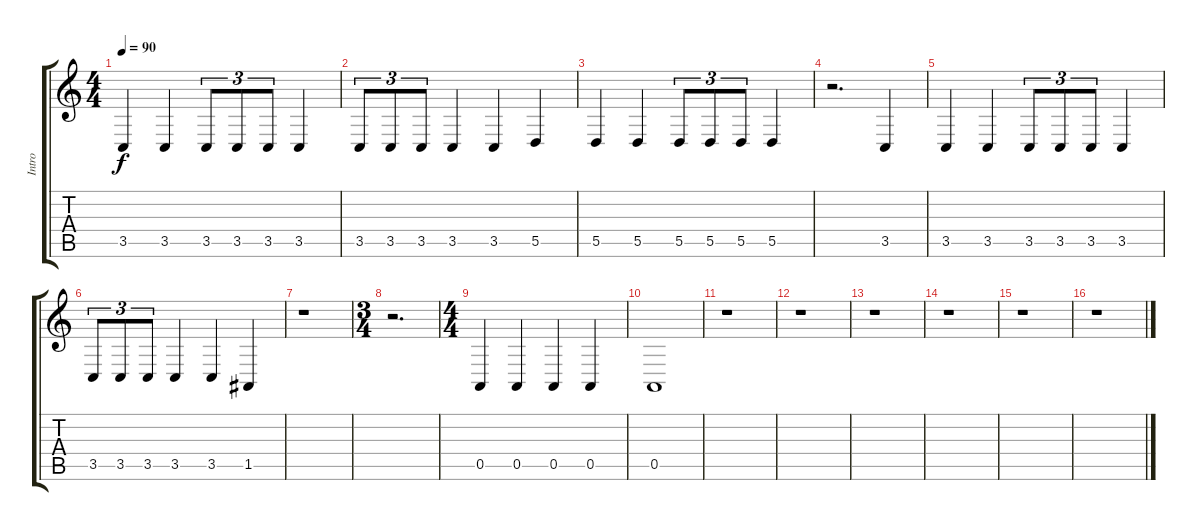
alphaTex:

\track ("Intro" "Intro") {instrument pizzicatostrings}
\staff {score tabs}
\tuning (E4 B3 G3 D3 A2 E2) {hide}
\ts (4 4)
\tempo 90
\clef g2
\ks c
3.5.4{dy f} 3.5.4 3.5.8{tu (3 2)} 3.5.8{tu (3 2)} 3.5.8{tu (3 2)} 3.5.4 |
3.5.8{tu (3 2)} 3.5.8{tu (3 2)} 3.5.8{tu (3 2)} 3.5.4 3.5.4 5.5.4 |
5.5.4 5.5.4 5.5.8{tu (3 2)} 5.5.8{tu (3 2)} 5.5.8{tu (3 2)} 5.5.4 |
r.2{d} 3.5.4 |
3.5.4 3.5.4 3.5.8{tu (3 2)} 3.5.8{tu (3 2)} 3.5.8{tu (3 2)} 3.5.4 |
3.5.8{tu (3 2)} 3.5.8{tu (3 2)} 3.5.8{tu (3 2)} 3.5.4 3.5.4 1.5.4 |
r.1 |
\ts (3 4)
r.2{d} |
\ts (4 4)
0.5.4 0.5.4 0.5.4 0.5.4 |
0.5.1 |
r.1 |
r.1 |
r.1 |
r.1 |
r.1 |
r.1
